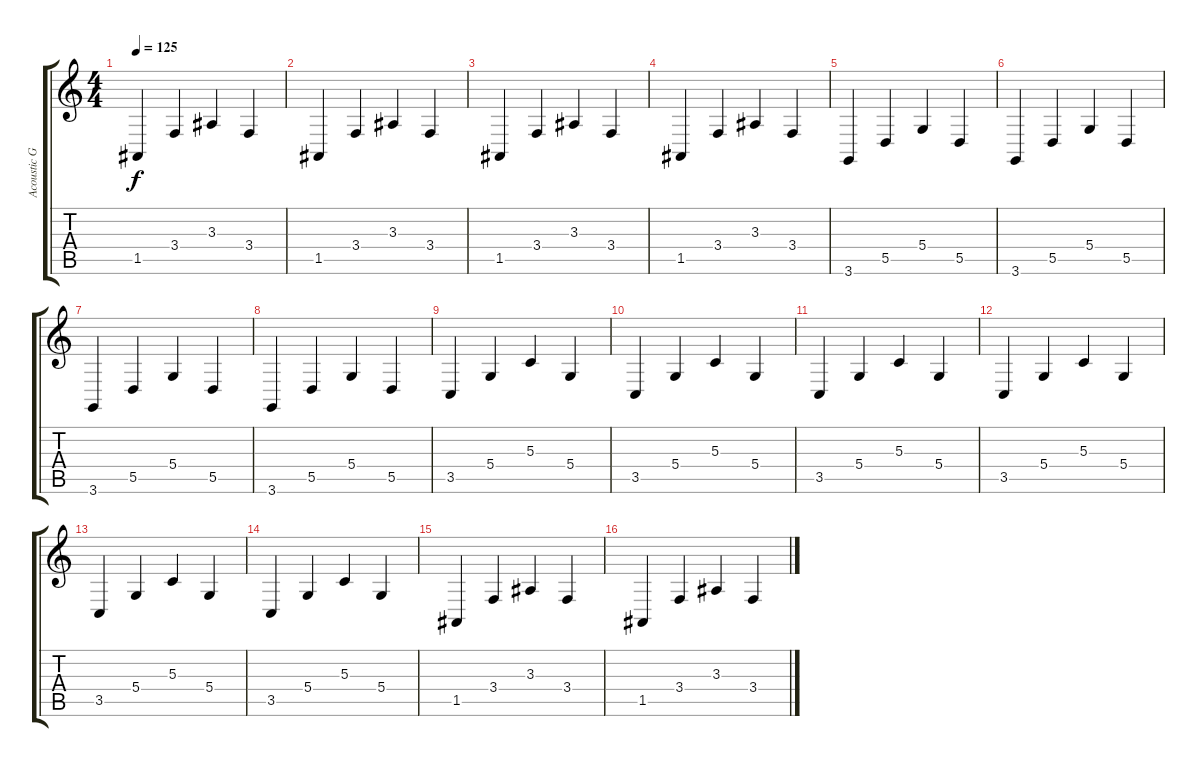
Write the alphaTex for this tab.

\track ("Acoustic Grand Piano" "Acoustic G") {instrument acousticgrandpiano}
\staff {score tabs}
\tuning (E4 B3 G3 D3 A2 E2) {hide}
\ts (4 4)
\tempo 125
\clef g2
\ks c
1.5.4{dy f} 3.4.4 3.3.4 3.4.4 |
1.5.4 3.4.4 3.3.4 3.4.4 |
1.5.4 3.4.4 3.3.4 3.4.4 |
1.5.4 3.4.4 3.3.4 3.4.4 |
3.6.4 5.5.4 5.4.4 5.5.4 |
3.6.4 5.5.4 5.4.4 5.5.4 |
3.6.4 5.5.4 5.4.4 5.5.4 |
3.6.4 5.5.4 5.4.4 5.5.4 |
3.5.4 5.4.4 5.3.4 5.4.4 |
3.5.4 5.4.4 5.3.4 5.4.4 |
3.5.4 5.4.4 5.3.4 5.4.4 |
3.5.4 5.4.4 5.3.4 5.4.4 |
3.5.4 5.4.4 5.3.4 5.4.4 |
3.5.4 5.4.4 5.3.4 5.4.4 |
1.5.4 3.4.4 3.3.4 3.4.4 |
1.5.4 3.4.4 3.3.4 3.4.4
